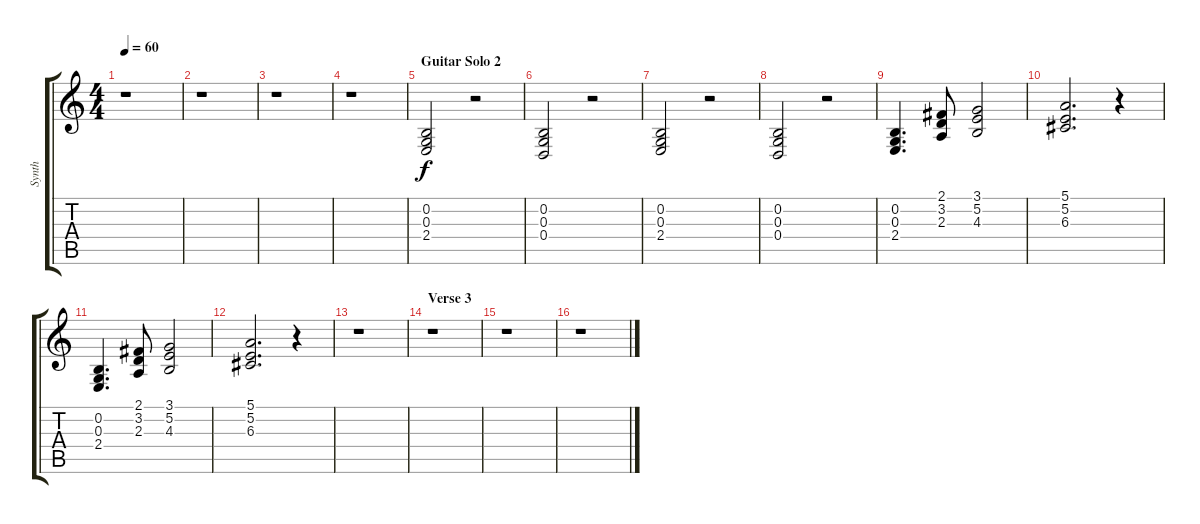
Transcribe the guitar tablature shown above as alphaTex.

\track ("Synth" "Synth") {instrument frenchhorn}
\staff {score tabs}
\tuning (E4 B3 G3 D3 A2 E2) {hide}
\ts (4 4)
\tempo 60
\clef g2
\ks c
r.1{dy f} |
r.1 |
r.1 |
r.1 |
\section ("" "Guitar Solo 2")
(0.2 0.3 2.4).2 r.2 |
(0.2 0.3 0.4).2 r.2 |
(0.2 0.3 2.4).2 r.2 |
(0.2 0.3 0.4).2 r.2 |
(0.2 0.3 2.4).4{d} (2.1 3.2 2.3).8 (3.1 5.2 4.3).2 |
(5.1 5.2 6.3).2{d} r.4 |
(0.2 0.3 2.4).4{d} (2.1 3.2 2.3).8 (3.1 5.2 4.3).2 |
(5.1 5.2 6.3).2{d} r.4 |
r.1 |
\section ("" "Verse 3")
r.1 |
r.1 |
r.1
